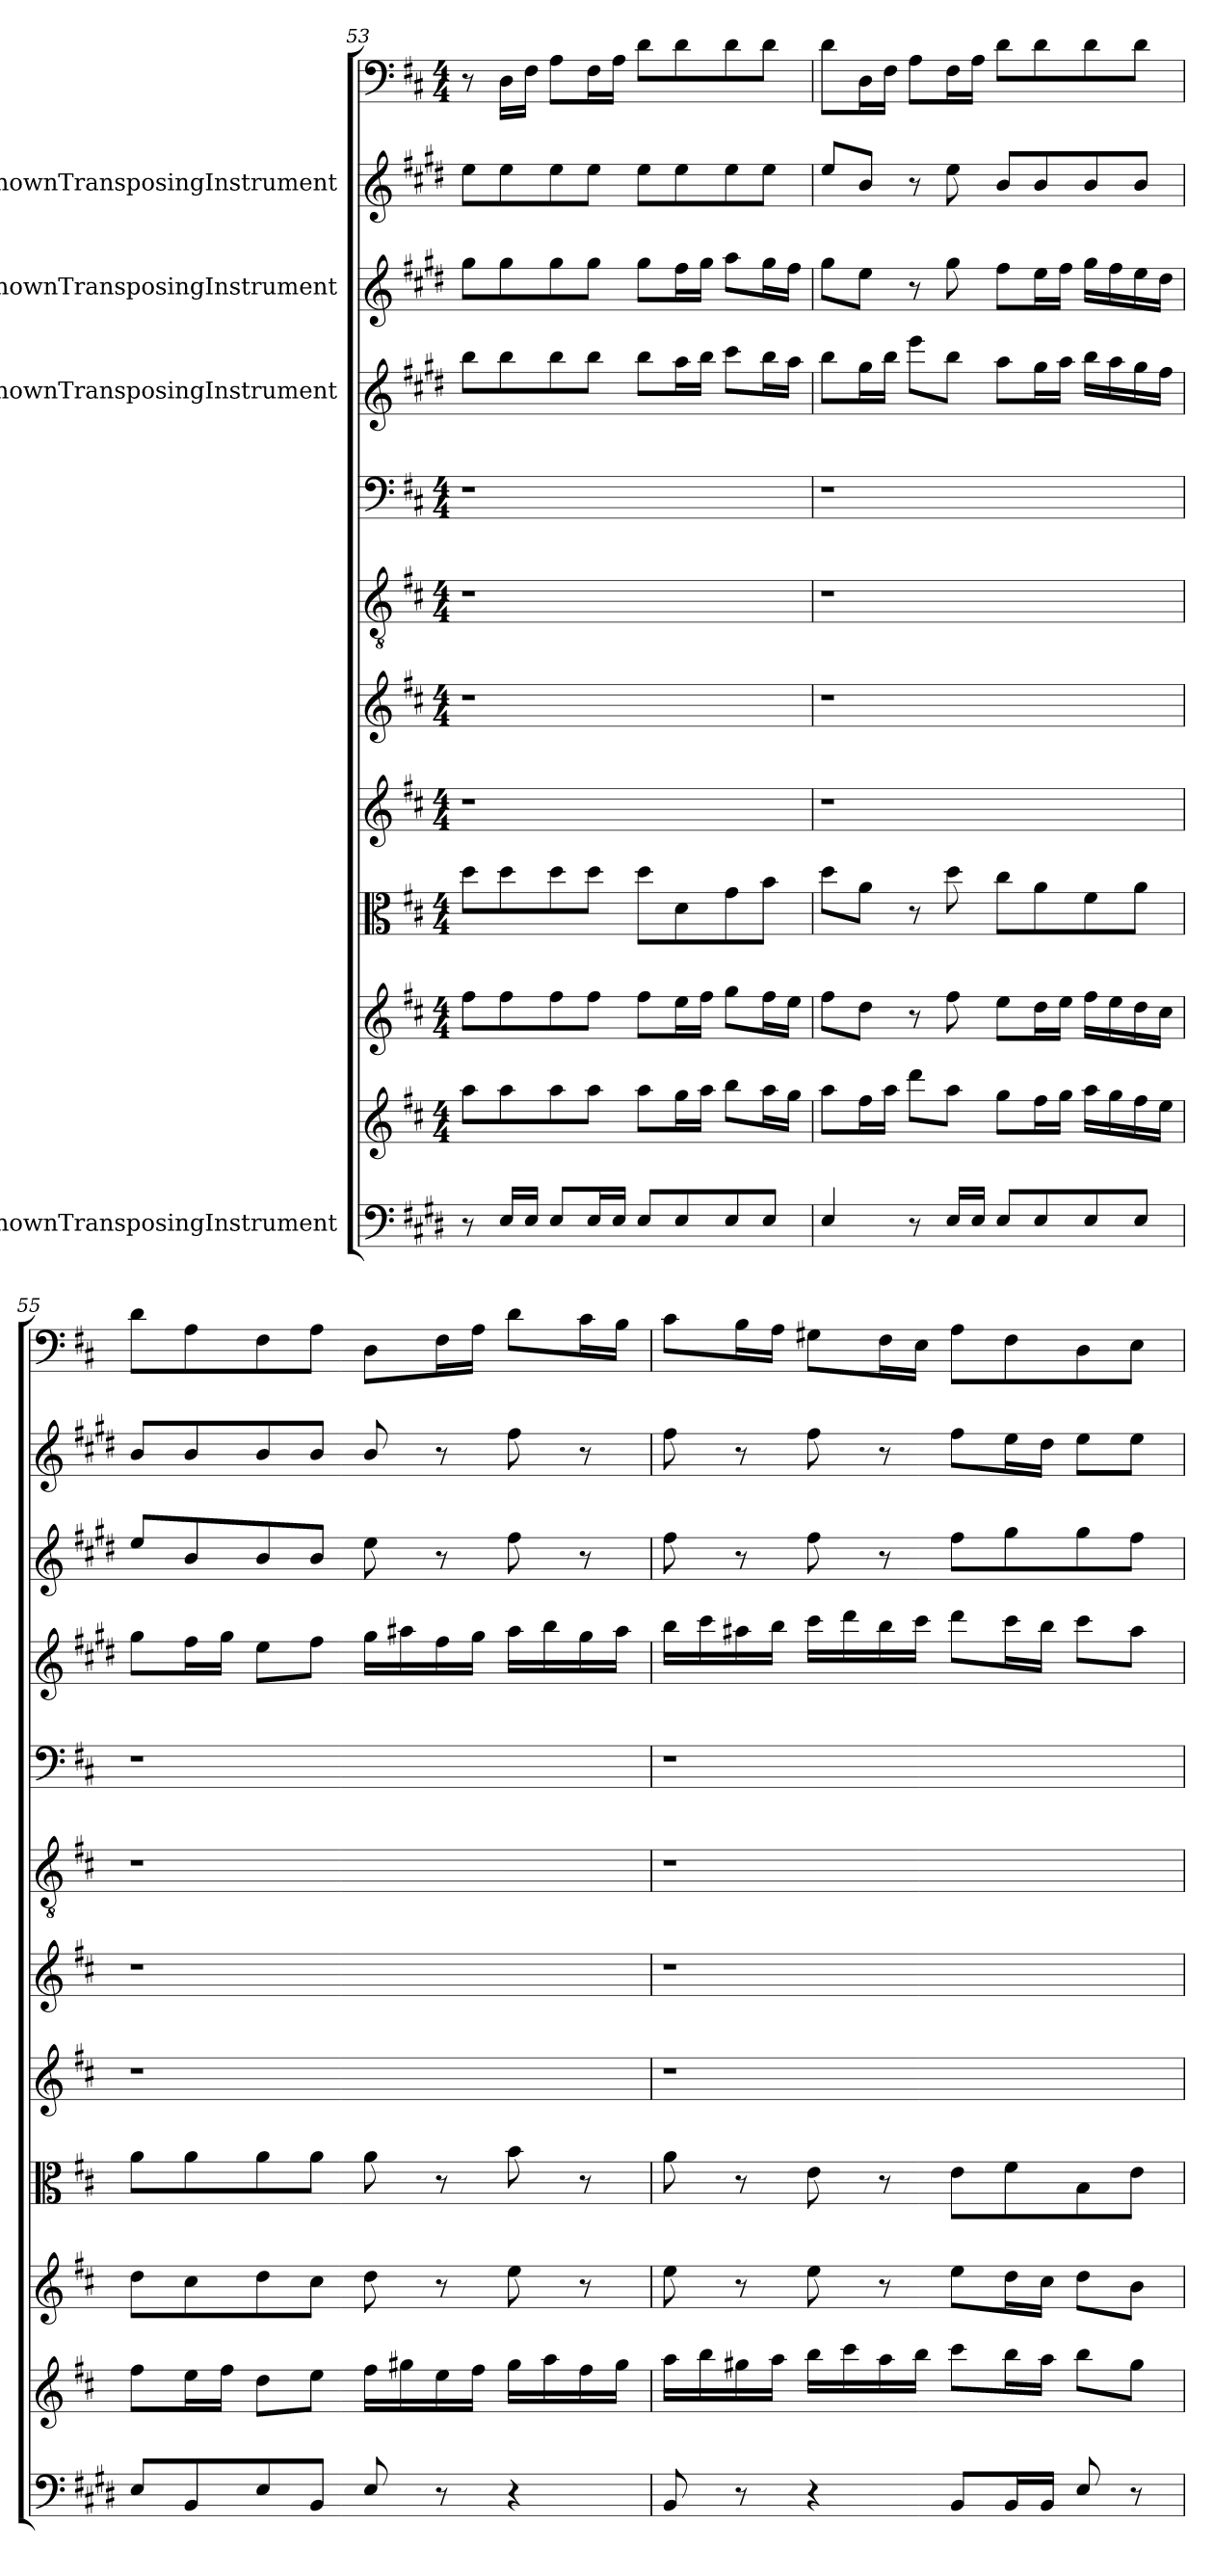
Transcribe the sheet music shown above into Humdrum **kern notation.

**kern	**kern	**kern	**kern	**kern	**kern	**kern	**kern	**kern	**kern	**kern	**kern
*part12	*part11	*part10	*part9	*part8	*part7	*part6	*part5	*part4	*part3	*part2	*part1
*staff12	*staff11	*staff10	*staff9	*staff8	*staff7	*staff6	*staff5	*staff4	*staff3	*staff2	*staff1
*I"UnknownTransposingInstrument	*	*	*	*	*	*	*	*I"UnknownTransposingInstrument	*I"UnknownTransposingInstrument	*I"UnknownTransposingInstrument	*
*clefF4	*clefG2	*clefG2	*clefC3	*clefG2	*clefG2	*clefGv2	*clefF4	*clefG2	*clefG2	*clefG2	*clefF4
*ITrd1c2	*	*	*	*	*	*	*	*ITrd1c2	*ITrd1c2	*ITrd1c2	*
*k[f#c#]	*k[f#c#]	*k[f#c#]	*k[f#c#]	*k[f#c#]	*k[f#c#]	*k[f#c#]	*k[f#c#]	*k[f#c#]	*k[f#c#]	*k[f#c#]	*k[f#c#]
*	*M4/4	*M4/4	*M4/4	*M4/4	*M4/4	*M4/4	*M4/4	*	*	*	*M4/4
=53	=53	=53	=53	=53	=53	=53	=53	=53	=53	=53	=53
8r	8aa\L	8ff#\L	8dd\L	1r	1r	1r	1r	8aa\L	8ff#\L	8dd\L	8r
16D/LL	8aa\	8ff#\	8dd\	.	.	.	.	8aa\	8ff#\	8dd\	16D\LL
16D/JJ	.	.	.	.	.	.	.	.	.	.	16F#\JJ
8D/L	8aa\	8ff#\	8dd\	.	.	.	.	8aa\	8ff#\	8dd\	8A\L
16D/L	8aa\J	8ff#\J	8dd\J	.	.	.	.	8aa\J	8ff#\J	8dd\J	16F#\L
16D/JJ	.	.	.	.	.	.	.	.	.	.	16A\JJ
8D/L	8aa\L	8ff#\L	8dd\L	.	.	.	.	8aa\L	8ff#\L	8dd\L	8d\L
8D/	16gg\L	16ee\L	8d\	.	.	.	.	16gg\L	16ee\L	8dd\	8d\
.	16aa\JJ	16ff#\JJ	.	.	.	.	.	16aa\JJ	16ff#\JJ	.	.
8D/	8bb\L	8gg\L	8g\	.	.	.	.	8bb\L	8gg\L	8dd\	8d\
8D/J	16aa\L	16ff#\L	8b\J	.	.	.	.	16aa\L	16ff#\L	8dd\J	8d\J
.	16gg\JJ	16ee\JJ	.	.	.	.	.	16gg\JJ	16ee\JJ	.	.
=54	=54	=54	=54	=54	=54	=54	=54	=54	=54	=54	=54
4D/	8aa\L	8ff#\L	8dd\L	1r	1r	1r	1r	8aa\L	8ff#\L	8dd/L	8d\L
.	16ff#\L	8dd\J	8a\J	.	.	.	.	16ff#\L	8dd\J	8a/J	16D\L
.	16aa\JJ	.	.	.	.	.	.	16aa\JJ	.	.	16F#\JJ
8r	8ddd\L	8r	8r	.	.	.	.	8ddd\L	8r	8r	8A\L
16D/LL	8aa\J	8ff#\	8dd\	.	.	.	.	8aa\J	8ff#\	8dd\	16F#\L
16D/JJ	.	.	.	.	.	.	.	.	.	.	16A\JJ
8D/L	8gg\L	8ee\L	8cc#\L	.	.	.	.	8gg\L	8ee\L	8a/L	8d\L
8D/	16ff#\L	16dd\L	8a\	.	.	.	.	16ff#\L	16dd\L	8a/	8d\
.	16gg\JJ	16ee\JJ	.	.	.	.	.	16gg\JJ	16ee\JJ	.	.
8D/	16aa\LL	16ff#\LL	8f#\	.	.	.	.	16aa\LL	16ff#\LL	8a/	8d\
.	16gg\	16ee\	.	.	.	.	.	16gg\	16ee\	.	.
8D/J	16ff#\	16dd\	8a\J	.	.	.	.	16ff#\	16dd\	8a/J	8d\J
.	16ee\JJ	16cc#\JJ	.	.	.	.	.	16ee\JJ	16cc#\JJ	.	.
=55	=55	=55	=55	=55	=55	=55	=55	=55	=55	=55	=55
8D/L	8ff#\L	8dd\L	8a\L	1r	1r	1r	1r	8ff#\L	8dd/L	8a/L	8d\L
8AA/	16ee\L	8cc#\	8a\	.	.	.	.	16ee\L	8a/	8a/	8A\
.	16ff#\JJ	.	.	.	.	.	.	16ff#\JJ	.	.	.
8D/	8dd\L	8dd\	8a\	.	.	.	.	8dd\L	8a/	8a/	8F#\
8AA/J	8ee\J	8cc#\J	8a\J	.	.	.	.	8ee\J	8a/J	8a/J	8A\J
8D/	16ff#\LL	8dd\	8a\	.	.	.	.	16ff#\LL	8dd\	8a/	8D\L
.	16gg#X\	.	.	.	.	.	.	16gg#X\	.	.	.
8r	16ee\	8r	8r	.	.	.	.	16ee\	8r	8r	16F#\L
.	16ff#\JJ	.	.	.	.	.	.	16ff#\JJ	.	.	16A\JJ
4r	16gg#\LL	8ee\	8b\	.	.	.	.	16gg#\LL	8ee\	8ee\	8d\L
.	16aa\	.	.	.	.	.	.	16aa\	.	.	.
.	16ff#\	8r	8r	.	.	.	.	16ff#\	8r	8r	16c#\L
.	16gg#\JJ	.	.	.	.	.	.	16gg#\JJ	.	.	16B\JJ
=56	=56	=56	=56	=56	=56	=56	=56	=56	=56	=56	=56
8AA/	16aa\LL	8ee\	8a\	1r	1r	1r	1r	16aa\LL	8ee\	8ee\	8c#\L
.	16bb\	.	.	.	.	.	.	16bb\	.	.	.
8r	16gg#X\	8r	8r	.	.	.	.	16gg#X\	8r	8r	16B\L
.	16aa\JJ	.	.	.	.	.	.	16aa\JJ	.	.	16A\JJ
4r	16bb\LL	8ee\	8e\	.	.	.	.	16bb\LL	8ee\	8ee\	8G#X\L
.	16ccc#\	.	.	.	.	.	.	16ccc#\	.	.	.
.	16aa\	8r	8r	.	.	.	.	16aa\	8r	8r	16F#\L
.	16bb\JJ	.	.	.	.	.	.	16bb\JJ	.	.	16E\JJ
8AA/L	8ccc#\L	8ee\L	8e\L	.	.	.	.	8ccc#\L	8ee\L	8ee\L	8A\L
16AA/L	16bb\L	16dd\L	8f#\	.	.	.	.	16bb\L	8ff#\	16dd\L	8F#\
16AA/JJ	16aa\JJ	16cc#\JJ	.	.	.	.	.	16aa\JJ	.	16cc#\JJ	.
8D/	8bb\L	8dd\L	8B\	.	.	.	.	8bb\L	8ff#\	8dd\L	8D\
8r	8gg#\J	8b\J	8e\J	.	.	.	.	8gg#\J	8ee\J	8dd\J	8E\J
=	=	=	=	=	=	=	=	=	=	=	=
*-	*-	*-	*-	*-	*-	*-	*-	*-	*-	*-	*-
